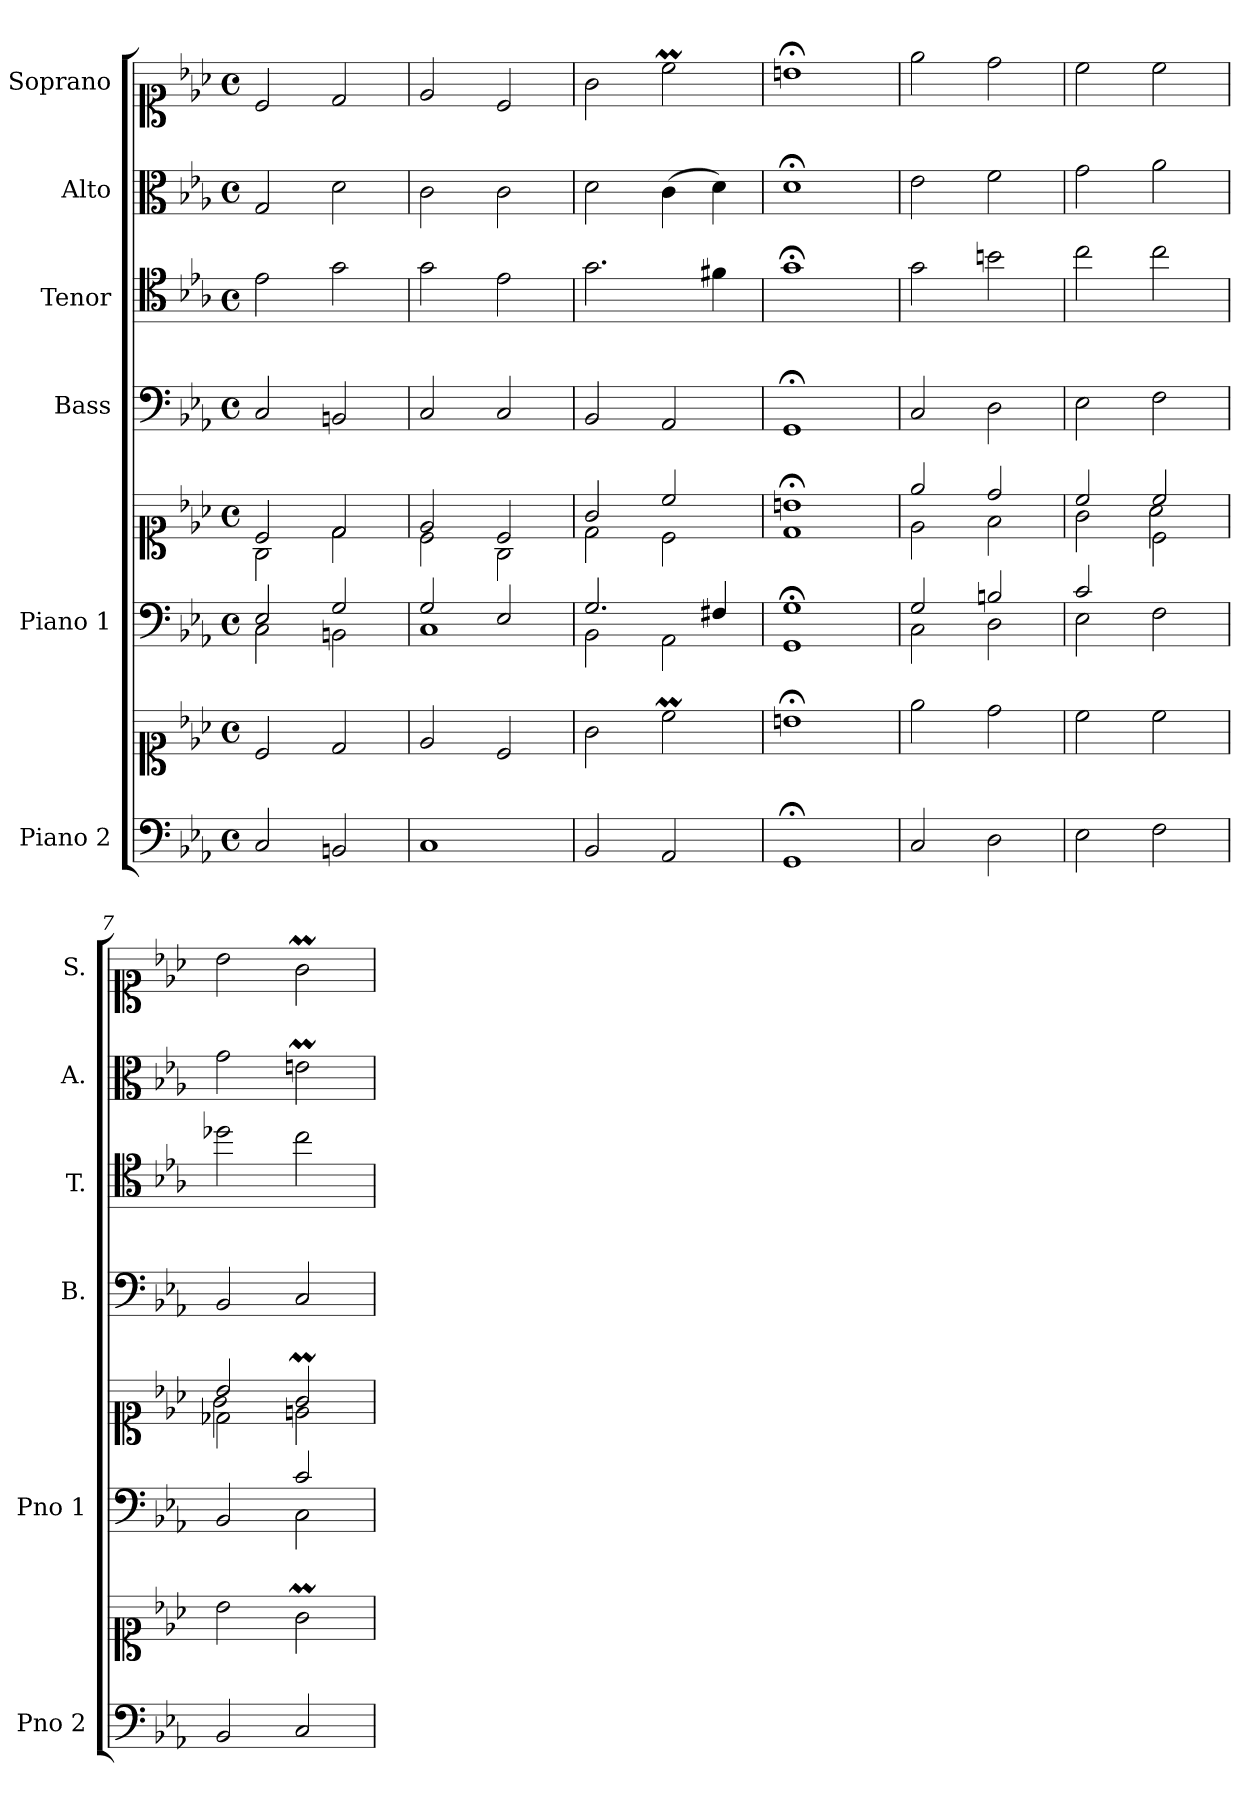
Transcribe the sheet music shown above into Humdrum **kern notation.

**kern	**kern	**kern	**kern	**kern	**kern	**kern	**kern
*part6	*part6	*part5	*part5	*part4	*part3	*part2	*part1
*staff8	*staff7	*staff6	*staff5	*staff4	*staff3	*staff2	*staff1
*I"Piano 2	*	*I"Piano 1	*	*I"Bass	*I"Tenor	*I"Alto	*I"Soprano
*I'Pno 2	*	*I'Pno 1	*	*I'B.	*I'T.	*I'A.	*I'S.
*clefF4	*clefC1	*clefF4	*clefC1	*clefF4	*clefC4	*clefC3	*clefC1
*	*	*	*	*	*ITrd7c12	*	*
*k[b-e-a-]	*k[b-e-a-]	*k[b-e-a-]	*k[b-e-a-]	*k[b-e-a-]	*k[b-e-a-]	*k[b-e-a-]	*k[b-e-a-]
*E-:	*E-:	*E-:	*E-:	*E-:	*E-:	*E-:	*E-:
*M4/4	*M4/4	*M4/4	*M4/4	*M4/4	*M4/4	*M4/4	*M4/4
*met(c)	*met(c)	*met(c)	*met(c)	*met(c)	*met(c)	*met(c)	*met(c)
=1	=1	=1	=1	=1	=1	=1	=1
*	*	*^	*^	*	*	*	*
2C/	2c/	2E-/	2C\	2c/	2G\	2C/	2E-\	2G/	2c/
2BBn/	2d/	2G/	2BBn\	2d/	2d\	2BBn/	2G\	2d\	2d/
=2	=2	=2	=2	=2	=2	=2	=2	=2	=2
1C/	2e-/	2G/	1C\	2e-/	2c\	2C/	2G\	2c\	2e-/
.	2c/	2E-/	.	2c/	2G\	2C/	2E-\	2c\	2c/
=3	=3	=3	=3	=3	=3	=3	=3	=3	=3
2BB-/	2g\	2.G/	2BB-\	2g/	2d\	2BB-/	2.G\	2d\	2g\
2AA-/	2ccM\	.	2AA-\	2cc/	2c\	2AA-/	.	(4c\	2ccM\
.	.	4F#X/	.	.	.	.	4F#X\	4d\)	.
=4	=4	=4	=4	=4	=4	=4	=4	=4	=4
1GG;/	1bn;<\	1G;/	1GG\	1bn;</	1d\	1GG;</	1G;<\	1d;<\	1bn;<\
=5	=5	=5	=5	=5	=5	=5	=5	=5	=5
2C/	2ee-\	2G/	2C\	2ee-/	2e-\	2C/	2G\	2e-\	2ee-\
2D\	2dd\	2Bn/	2D\	2dd/	2f\	2D\	2Bn\	2f\	2dd\
=6	=6	=6	=6	=6	=6	=6	=6	=6	=6
*	*	*	*	*	*^	*	*	*	*
2E-\	2cc\	2c/	2E-\	2cc/	2ryy	2g\	2E-\	2c\	2g\	2cc\
2F\	2cc\	2ryy	2F\	2cc/	2c\	2a-\	2F\	2c\	2a-\	2cc\
=7	=7	=7	=7	=7	=7	=7	=7	=7	=7	=7
2BB-/	2b-\	2ryy	2BB-/	2b-/	2d-X\	2g\	2BB-/	2d-X\	2g\	2b-\
2C/	2gm\	2c/	2C\	2gm/	2ryy	2en\	2C/	2c\	2enm\	2gm\
*	*	*v	*v	*	*	*	*	*	*	*
*	*	*	*v	*v	*v	*	*	*	*
=	=	=	=	=	=	=	=
*-	*-	*-	*-	*-	*-	*-	*-
